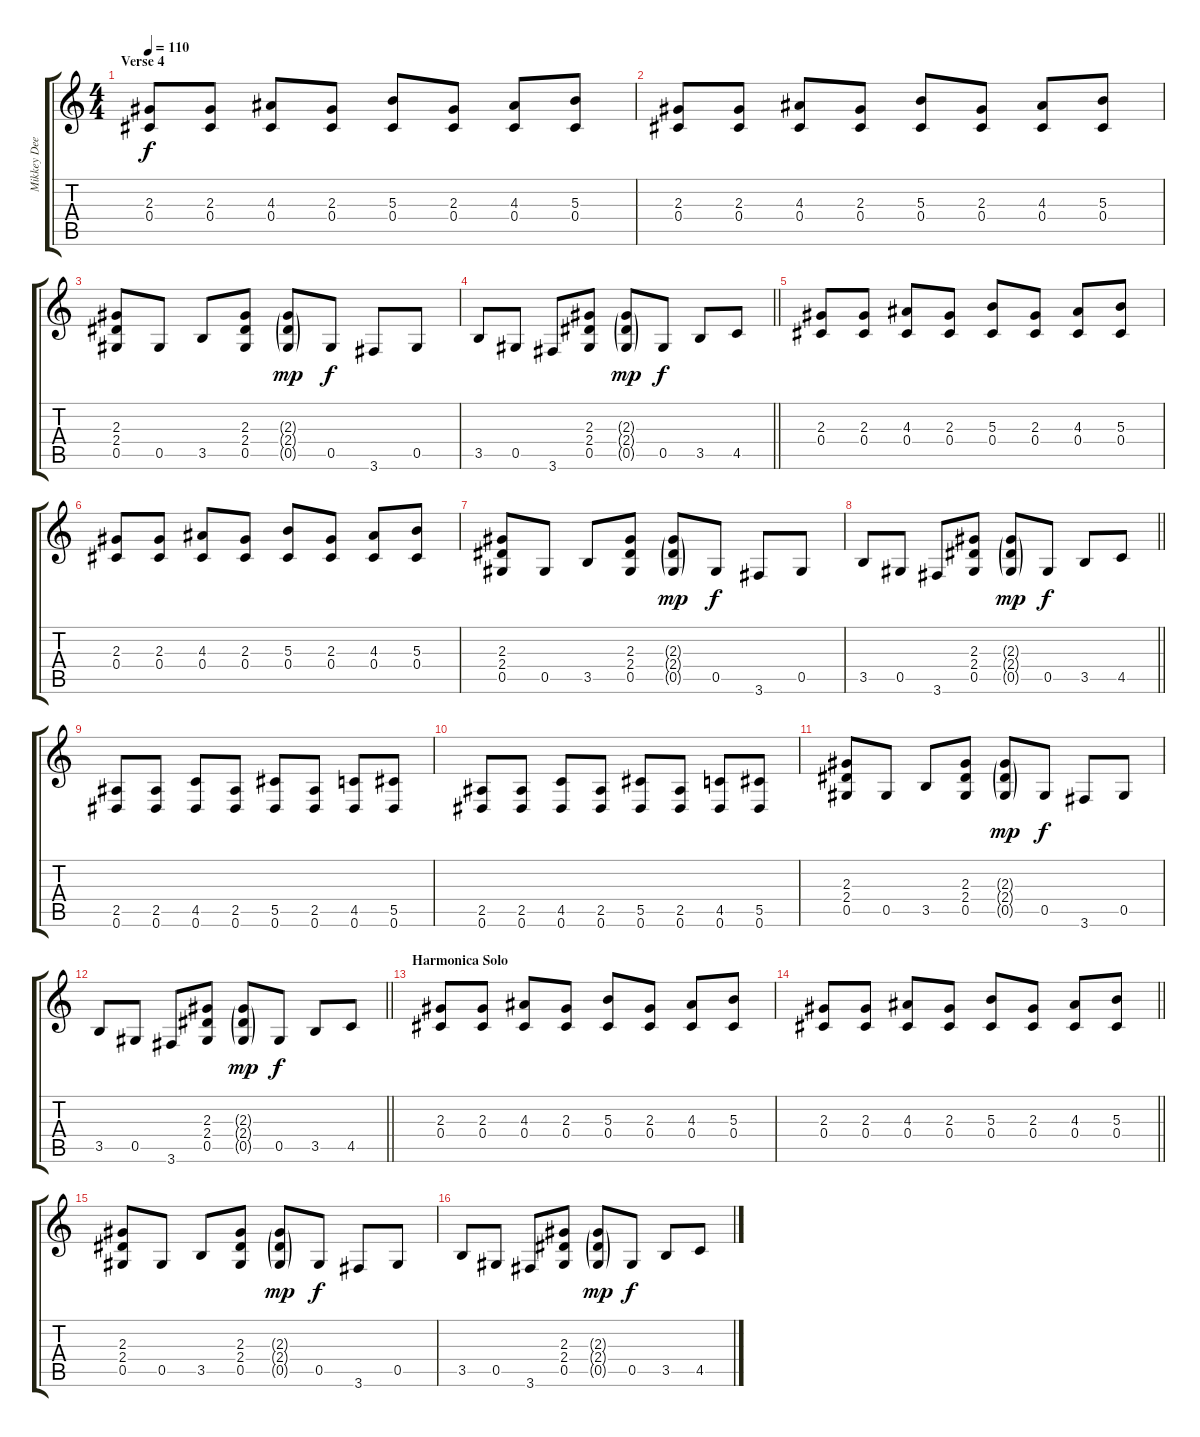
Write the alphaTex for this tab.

\track ("Mikkey Dee" "Mikkey Dee") {instrument acousticguitarsteel}
\staff {score tabs}
\tuning (Eb4 Bb3 Gb3 Db3 Ab2 Eb2) {hide}
\ts (4 4)
\section ("" "Verse 4")
\tempo 110
\clef g2
\ks c
(2.3 0.4).8{dy f} (2.3 0.4).8 (4.3 0.4).8 (2.3 0.4).8 (5.3 0.4).8 (2.3 0.4).8 (4.3 0.4).8 (5.3 0.4).8 |
(2.3 0.4).8 (2.3 0.4).8 (4.3 0.4).8 (2.3 0.4).8 (5.3 0.4).8 (2.3 0.4).8 (4.3 0.4).8 (5.3 0.4).8 |
(2.3 2.4 0.5).8 0.5.8 3.5.8 (2.3 2.4 0.5).8 (2.3{g} 2.4{g} 0.5{g}).8{dy mp} 0.5.8{dy f} 3.6.8 0.5.8 |
\barLineRight lightlight
3.5.8 0.5.8 3.6.8 (2.3 2.4 0.5).8 (2.3{g} 2.4{g} 0.5{g}).8{dy mp} 0.5.8{dy f} 3.5.8 4.5.8 |
(2.3 0.4).8 (2.3 0.4).8 (4.3 0.4).8 (2.3 0.4).8 (5.3 0.4).8 (2.3 0.4).8 (4.3 0.4).8 (5.3 0.4).8 |
(2.3 0.4).8 (2.3 0.4).8 (4.3 0.4).8 (2.3 0.4).8 (5.3 0.4).8 (2.3 0.4).8 (4.3 0.4).8 (5.3 0.4).8 |
(2.3 2.4 0.5).8 0.5.8 3.5.8 (2.3 2.4 0.5).8 (2.3{g} 2.4{g} 0.5{g}).8{dy mp} 0.5.8{dy f} 3.6.8 0.5.8 |
\barLineRight lightlight
3.5.8 0.5.8 3.6.8 (2.3 2.4 0.5).8 (2.3{g} 2.4{g} 0.5{g}).8{dy mp} 0.5.8{dy f} 3.5.8 4.5.8 |
(2.5 0.6).8 (2.5 0.6).8 (4.5 0.6).8 (2.5 0.6).8 (5.5 0.6).8 (2.5 0.6).8 (4.5 0.6).8 (5.5 0.6).8 |
(2.5 0.6).8 (2.5 0.6).8 (4.5 0.6).8 (2.5 0.6).8 (5.5 0.6).8 (2.5 0.6).8 (4.5 0.6).8 (5.5 0.6).8 |
(2.3 2.4 0.5).8 0.5.8 3.5.8 (2.3 2.4 0.5).8 (2.3{g} 2.4{g} 0.5{g}).8{dy mp} 0.5.8{dy f} 3.6.8 0.5.8 |
\barLineRight lightlight
3.5.8 0.5.8 3.6.8 (2.3 2.4 0.5).8 (2.3{g} 2.4{g} 0.5{g}).8{dy mp} 0.5.8{dy f} 3.5.8 4.5.8 |
\section ("" "Harmonica Solo")
(2.3 0.4).8 (2.3 0.4).8 (4.3 0.4).8 (2.3 0.4).8 (5.3 0.4).8 (2.3 0.4).8 (4.3 0.4).8 (5.3 0.4).8 |
\barLineRight lightlight
(2.3 0.4).8 (2.3 0.4).8 (4.3 0.4).8 (2.3 0.4).8 (5.3 0.4).8 (2.3 0.4).8 (4.3 0.4).8 (5.3 0.4).8 |
(2.3 2.4 0.5).8 0.5.8 3.5.8 (2.3 2.4 0.5).8 (2.3{g} 2.4{g} 0.5{g}).8{dy mp} 0.5.8{dy f} 3.6.8 0.5.8 |
3.5.8 0.5.8 3.6.8 (2.3 2.4 0.5).8 (2.3{g} 2.4{g} 0.5{g}).8{dy mp} 0.5.8{dy f} 3.5.8 4.5.8
